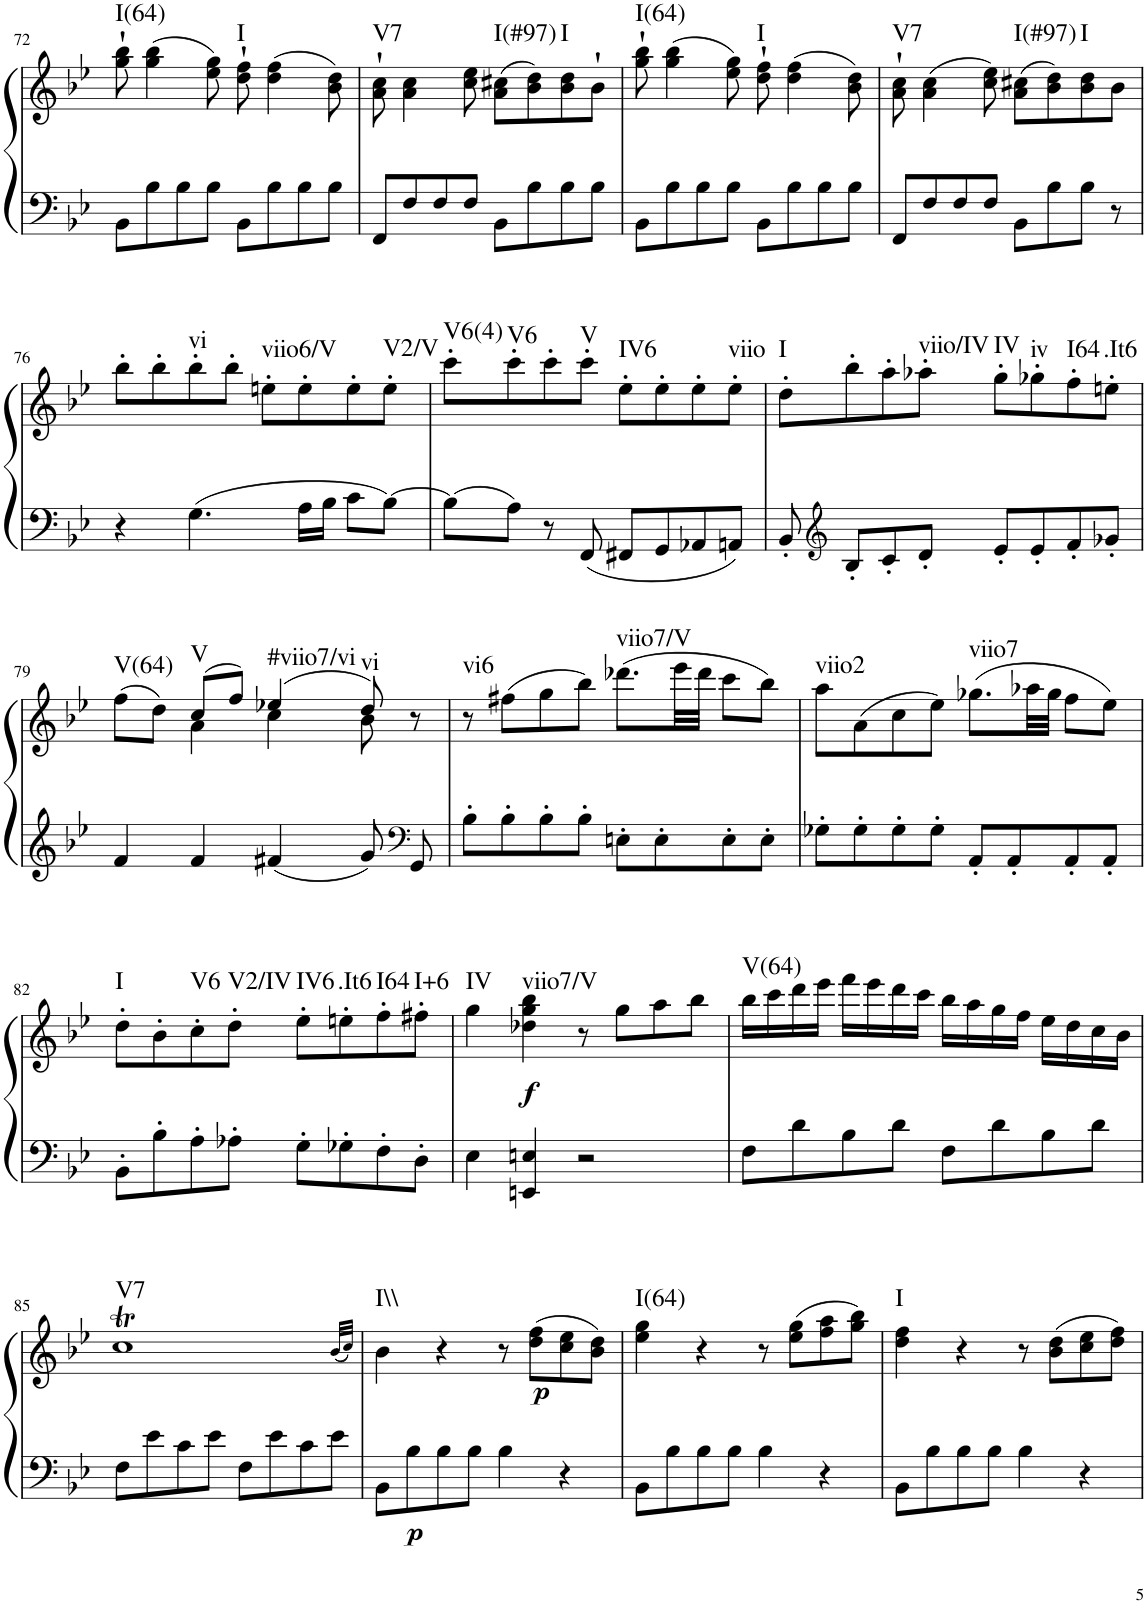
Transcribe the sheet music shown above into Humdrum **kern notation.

**kern	**kern	**dynam	**harte
*part1	*part1	*part1	*part1
*staff2	*staff1	*staff1/2	*
*I"Piano, Piano right	*	*	*
*I'Pno.	*	*	*
!!LO:PB:g=z
*clefF4	*clefG2	*	*
*k[b-e-]	*k[b-e-]	*	*
*M4/4	*M4/4	*	*
=72	=72	=72	=72
!	!	!	!LO:H:kt=I(64)
8BB-\L	8gg\` 8bb-\`	.	N
8B-\	(4gg\ 4bb-\	.	.
8B-\	.	.	.
8B-\J	8ee-\ 8gg\)	.	.
!	!	!	!LO:H:kt=I
8BB-\L	8dd\` 8ff\`	.	N
8B-\	(4dd\ 4ff\	.	.
8B-\	.	.	.
8B-\J	8b-\ 8dd\)	.	.
=73	=73	=73	=73
!	!	!	!LO:H:kt=V7
8FF/L	8a\` 8cc\`	.	N
8F/	4a\ 4cc\	.	.
8F/	.	.	.
8F/J	8cc\ 8ee-\	.	.
!	!	!	!LO:H:kt=I(#97)
8BB-\L	(8a\ 8cc#X\L	.	N
8B-\	8b-\ 8dd\)	.	.
!	!	!	!LO:H:kt=I
8B-\	8b-\ 8dd\	.	N
8B-\J	8b-`\J	.	.
=74	=74	=74	=74
!	!	!	!LO:H:kt=I(64)
8BB-\L	8gg\` 8bb-\`	.	N
8B-\	(4gg\ 4bb-\	.	.
8B-\	.	.	.
8B-\J	8ee-\ 8gg\)	.	.
!	!	!	!LO:H:kt=I
8BB-\L	8dd\` 8ff\`	.	N
8B-\	(4dd\ 4ff\	.	.
8B-\	.	.	.
8B-\J	8b-\ 8dd\)	.	.
=75	=75	=75	=75
!	!	!	!LO:H:kt=V7
8FF/L	8a\` 8cc\`	.	N
8F/	(4a\ 4cc\	.	.
8F/	.	.	.
8F/J	8cc\ 8ee-\)	.	.
!	!	!	!LO:H:kt=I(#97)
8BB-\L	(8a\ 8cc#X\L	.	N
8B-\	8b-\ 8dd\)	.	.
!	!	!	!LO:H:kt=I
8B-\J	8b-\ 8dd\	.	N
8r	8b-\J	.	.
!!LO:LB:g=z
=76	=76	=76	=76
4r	8bb-'\L	.	.
.	8bb-'\	.	.
!	!	!	!LO:H:kt=vi
4.G\	8bb-'\	.	N
.	8bb-'\J	.	.
!	!	!	!LO:H:kt=viio6/V
.	8een'\L	.	N
16A\LL	8ee'\	.	.
16B-\JJ	.	.	.
8c\L	8ee'\	.	.
!	!	!	!LO:H:kt=V2/V
[8B-\J	8ee'\J	.	N
=77	=77	=77	=77
!	!	!	!LO:H:kt=V6(4)
8B-\L]	8ccc'\L	.	N
!	!	!	!LO:H:kt=V6
8A\J	8ccc'\	.	N
8r	8ccc'\	.	.
!	!	!	!LO:H:kt=V
8FF/	8ccc'\J	.	N
!	!	!	!LO:H:kt=IV6
8FF#X/L	8ee-'\L	.	N
8GG/	8ee-'\	.	.
8AA-X/	8ee-'\	.	.
!	!	!	!LO:H:kt=viio
8AAn/J	8ee-'\J	.	N
=78	=78	=78	=78
!	!	!	!LO:H:kt=I
8BB-'/	8dd'\L	.	N
*clefG2	*	*	*
8B-'/L	8bb-'\	.	.
8c'/	8aa'\	.	.
!	!	!	!LO:H:kt=viio/IV
8d'/J	8aa-X'\J	.	N
!	!	!	!LO:H:kt=IV
8e-'/L	8gg'\L	.	N
!	!	!	!LO:H:kt=iv
8e-'/	8gg-X'\	.	N
!	!	!	!LO:H:kt=I64
8f'/	8ff'\	.	N
!	!	!	!LO:H:kt=.It6
8g-X'/J	8een'\J	.	N
!!LO:LB:g=z
=79	=79	=79	=79
*	*^	*	*
!	!	!	!	!LO:H:kt=V(64)
4f/	(8ff\L	4ryy	.	N
.	8dd\J)	.	.	.
!	!	!	!	!LO:H:kt=V
4f/	(8cc/L	4a\	.	N
.	8ff/J)	.	.	.
!	!	!	!	!LO:H:kt=#viio7/vi
4f#X/	(4ee-X/	4cc\	.	N
!	!	!	!	!LO:H:kt=vi
8g/	8dd/)	8b-\	.	N
*clefF4	*	*	*	*
8GG/	8r	8ryy	.	.
=80	=80	=80	=80	=80
!	!	!	!	!LO:H:kt=vi6
*	*v	*v	*	*
8B-'\L	8r	.	N
8B-'\	(8ff#X\L	.	.
8B-'\	8gg\	.	.
8B-'\J	8bb-\J)	.	.
!	!	!	!LO:H:kt=viio7/V
8En'\L	(8.ddd-X\L	.	N
8E'\	.	.	.
.	32eee-\LL	.	.
.	32ddd-\JJJ	.	.
8E'\	8ccc\L	.	.
8E'\J	8bb-\J)	.	.
=81	=81	=81	=81
!	!	!	!LO:H:kt=viio2
8G-X'\L	8aa\L	.	N
8G-'\	(8a\	.	.
8G-'\	8cc\	.	.
8G-'\J	8ee-\J)	.	.
!	!	!	!LO:H:kt=viio7
8AA'/L	(8.gg-X\L	.	N
8AA'/	.	.	.
.	32aa-X\LL	.	.
.	32gg-\JJJ	.	.
8AA'/	8ff\L	.	.
8AA'/J	8ee-\J)	.	.
!!LO:LB:g=z
=82	=82	=82	=82
!	!	!	!LO:H:kt=I
8BB-'\L	8dd'\L	.	N
8B-'\	8b-'\	.	.
!	!	!	!LO:H:kt=V6
8A'\	8cc'\	.	N
!	!	!	!LO:H:kt=V2/IV
8A-X'\J	8dd'\J	.	N
!	!	!	!LO:H:kt=IV6
8G'\L	8ee-'\L	.	N
!	!	!	!LO:H:kt=.It6
8G-X'\	8een'\	.	N
!	!	!	!LO:H:kt=I64
8F'\	8ff'\	.	N
!	!	!	!LO:H:kt=I+6
8D'\J	8ff#X'\J	.	N
=83	=83	=83	=83
!	!	!	!LO:H:kt=IV
4E-\	4gg\	.	N
!	!	!LO:DY:b	!LO:H:kt=viio7/V
4EEn/ 4En/	4dd-X\ 4gg\ 4bb-\	f	N
2r	8r	.	.
.	8gg\L	.	.
.	8aa\	.	.
.	8bb-\J	.	.
=84	=84	=84	=84
!	!	!	!LO:H:kt=V(64)
8F\L	16bb-\LL	.	N
.	16ccc\	.	.
8d\	16ddd\	.	.
.	16eee-\JJ	.	.
8B-\	16fff\LL	.	.
.	16eee-\	.	.
8d\J	16ddd\	.	.
.	16ccc\JJ	.	.
8F\L	16bb-\LL	.	.
.	16aa\	.	.
8d\	16gg\	.	.
.	16ff\JJ	.	.
8B-\	16ee-\LL	.	.
.	16dd\	.	.
8d\J	16cc\	.	.
.	16b-\JJ	.	.
!!LO:LB:g=z
=85	=85	=85	=85
!	!	!	!LO:H:kt=V7
8F\L	1ccT	.	N
8e-\	.	.	.
8c\	.	.	.
8e-\J	.	.	.
8F\L	.	.	.
8e-\	.	.	.
8c\	.	.	.
8e-\J	.	.	.
.	(32qb-/LLL	.	.
.	32qcc/JJJ)	.	.
=86	=86	=86	=86
!	!	!	!LO:H:kt=I\\
8BB-\L	4b-\	.	N
!	!	!LO:DY:b=2	!
8B-\	.	p	.
8B-\	4r	.	.
8B-\J	.	.	.
4B-\	8r	.	.
!	!	!LO:DY:b	!
.	(8dd\ 8ff\L	p	.
4r	8cc\ 8ee-\	.	.
.	8b-\ 8dd\J)	.	.
=87	=87	=87	=87
!	!	!	!LO:H:kt=I(64)
8BB-\L	4ee-\ 4gg\	.	N
8B-\	.	.	.
8B-\	4r	.	.
8B-\J	.	.	.
4B-\	8r	.	.
.	(8ee-\ 8gg\L	.	.
4r	8ff\ 8aa\	.	.
.	8gg\ 8bb-\J)	.	.
=88	=88	=88	=88
!	!	!	!LO:H:kt=I
8BB-\L	4dd\ 4ff\	.	N
8B-\	.	.	.
8B-\	4r	.	.
8B-\J	.	.	.
4B-\	8r	.	.
.	(8b-\ 8dd\L	.	.
4r	8cc\ 8ee-\	.	.
.	8dd\ 8ff\J)	.	.
=	=	=	=
*-	*-	*-	*-
